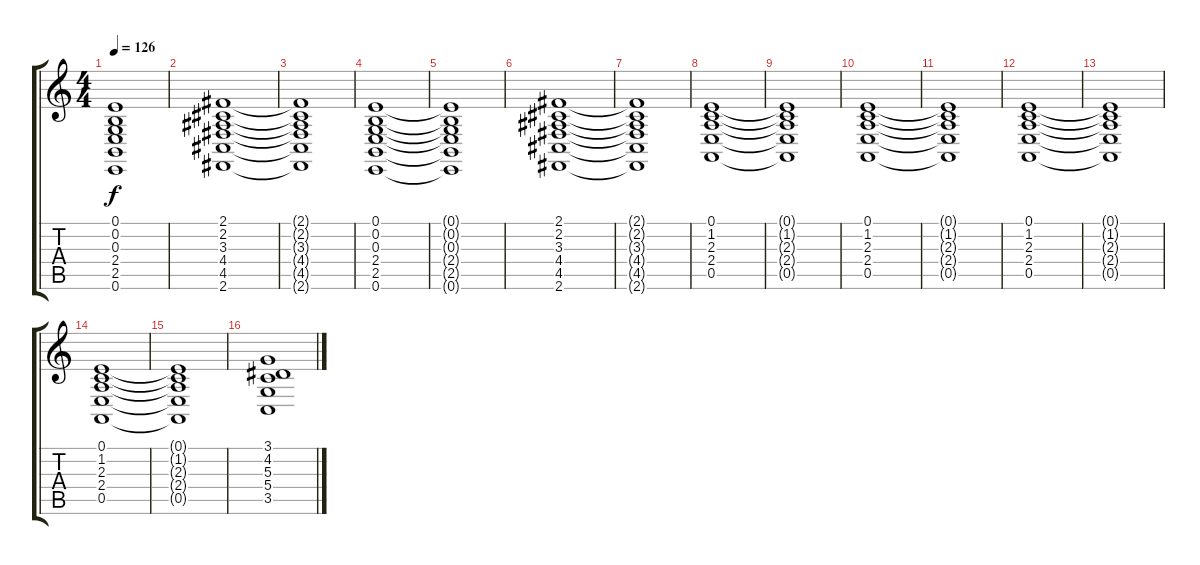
\track "" {instrument brightacousticpiano}
\staff {score tabs}
\tuning (E4 B3 G3 D3 A2 E2) {hide}
\ts (4 4)
\tempo 126
\clef g2
\ks c
(0.1{t} 0.2{t} 0.3{t} 2.4{t} 2.5{t} 0.6{t}).1{dy f} |
(2.1 2.2 3.3 4.4 4.5 2.6).1 |
(2.1{t} 2.2{t} 3.3{t} 4.4{t} 4.5{t} 2.6{t}).1 |
(0.1 0.2 0.3 2.4 2.5 0.6).1 |
(0.1{t} 0.2{t} 0.3{t} 2.4{t} 2.5{t} 0.6{t}).1 |
(2.1 2.2 3.3 4.4 4.5 2.6).1 |
(2.1{t} 2.2{t} 3.3{t} 4.4{t} 4.5{t} 2.6{t}).1 |
(0.1 1.2 2.3 2.4 0.5).1 |
(0.1{t} 1.2{t} 2.3{t} 2.4{t} 0.5{t}).1 |
(0.1 1.2 2.3 2.4 0.5).1 |
(0.1{t} 1.2{t} 2.3{t} 2.4{t} 0.5{t}).1 |
(0.1 1.2 2.3 2.4 0.5).1 |
(0.1{t} 1.2{t} 2.3{t} 2.4{t} 0.5{t}).1 |
(0.1 1.2 2.3 2.4 0.5).1 |
(0.1{t} 1.2{t} 2.3{t} 2.4{t} 0.5{t}).1 |
(3.1 4.2 5.3 5.4 3.5).1
